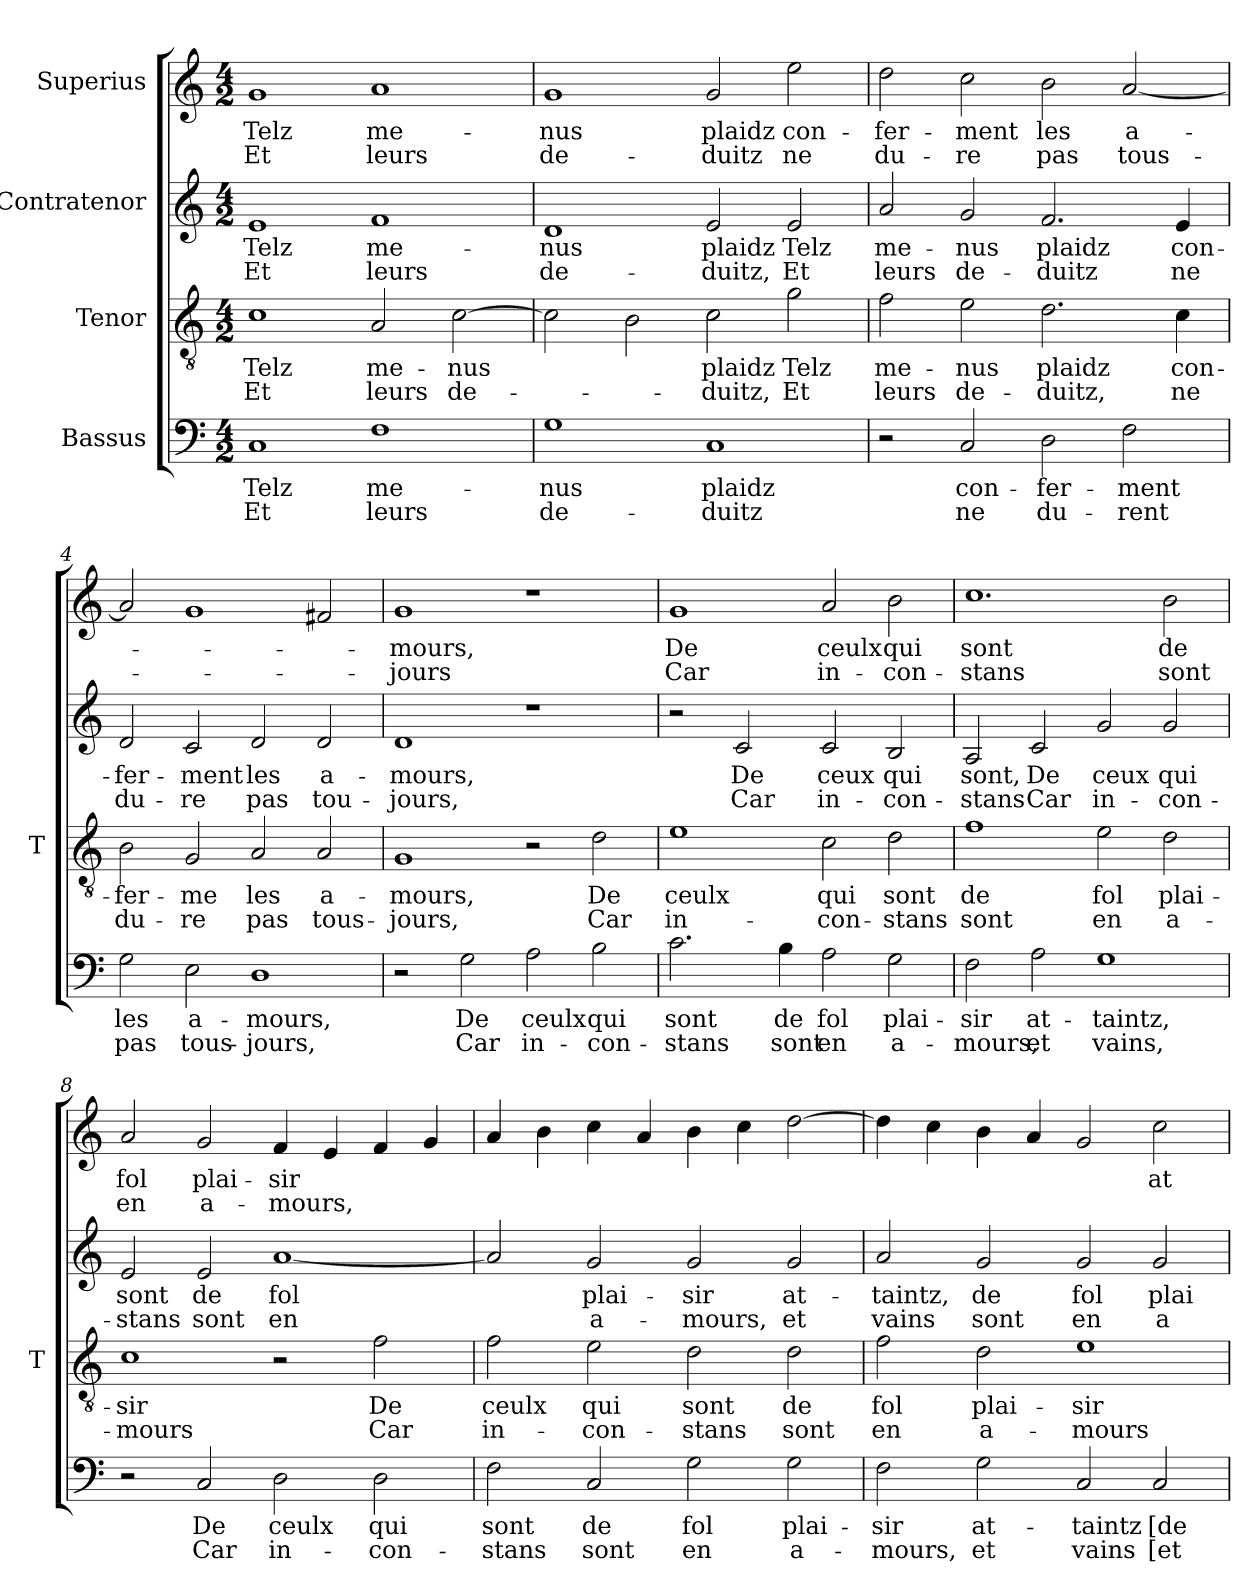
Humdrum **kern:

**kern	**text	**text	**kern	**text	**text	**kern	**text	**text	**kern	**text	**text
*part4	*part4	*part4	*part3	*part3	*part3	*part2	*part2	*part2	*part1	*part1	*part1
*staff4	*staff4	*staff4	*staff3	*staff3	*staff3	*staff2	*staff2	*staff2	*staff1	*staff1	*staff1
*I"Bassus	*	*	*I"Tenor	*	*	*I"Contratenor	*	*	*I"Superius	*	*
*	*	*	*I'T	*	*	*	*	*	*	*	*
*clefF4	*	*	*clefGv2	*	*	*clefG2	*	*	*clefG2	*	*
*k[]	*	*	*k[]	*	*	*k[]	*	*	*k[]	*	*
*M4/2	*	*	*M4/2	*	*	*M4/2	*	*	*M4/2	*	*
=1	=1	=1	=1	=1	=1	=1	=1	=1	=1	=1	=1
1C	-Telz	-Et	1c	-Telz	-Et	1e	-Telz	-Et	1g	-Telz	-Et
1F	me-	-leurs	2A	me-	-leurs	1f	me-	-leurs	1a	me-	-leurs
.	.	.	[2c	-nus	de-	.	.	.	.	.	.
=2	=2	=2	=2	=2	=2	=2	=2	=2	=2	=2	=2
1G	-nus	de-	2c]	.	.	1d	-nus	de-	1g	-nus	de-
.	.	.	2B	.	.	.	.	.	.	.	.
1C	-plaidz	-duitz	2c	-plaidz	-duitz,	2e	-plaidz	-duitz,	2g	-plaidz	-duitz
.	.	.	2g	-Telz	-Et	2e	-Telz	-Et	2ee	con-	-ne
=3	=3	=3	=3	=3	=3	=3	=3	=3	=3	=3	=3
2r	.	.	2f	me-	-leurs	2a	me-	-leurs	2dd	fer-	du-
2C	con-	-ne	2e	-nus	de-	2g	-nus	de-	2cc	-ment	-re
2D	fer-	du-	2.d	-plaidz	-duitz,	2.f	-plaidz	-duitz	2b	-les	-pas
2F	-ment	-rent	.	.	.	.	.	.	[2a	a-	tous-
.	.	.	4c	con-	-ne	4e	con-	-ne	.	.	.
=4	=4	=4	=4	=4	=4	=4	=4	=4	=4	=4	=4
2G	-les	-pas	2B	fer-	du-	2d	fer-	du-	2a]	.	.
2E	a-	tous-	2G	-me	-re	2c	-ment	-re	1g	.	.
1D	-mours,	-jours,	2A	-les	-pas	2d	-les	-pas	.	.	.
.	.	.	2A	a-	tous-	2d	a-	tou-	2f#X	.	.
=5	=5	=5	=5	=5	=5	=5	=5	=5	=5	=5	=5
2r	.	.	1G	-mours,	-jours,	1d	-mours,	-jours,	1g	-mours,	-jours
2G	-De	-Car	.	.	.	.	.	.	.	.	.
2A	-ceulx	in-	2r	.	.	1r	.	.	1r	.	.
2B	-qui	con-	2d	-De	-Car	.	.	.	.	.	.
=6	=6	=6	=6	=6	=6	=6	=6	=6	=6	=6	=6
2.c	-sont	-stans	1e	-ceulx	in-	2r	.	.	1g	-De	-Car
.	.	.	.	.	.	2c	-De	-Car	.	.	.
4B	-de	-sont	.	.	.	.	.	.	.	.	.
2A	-fol	-en	2c	-qui	con-	2c	-ceux	in-	2a	-ceulx	in-
2G	plai-	a-	2d	-sont	-stans	2B	-qui	con-	2b	-qui	con-
=7	=7	=7	=7	=7	=7	=7	=7	=7	=7	=7	=7
2F	-sir	-mours,	1f	-de	-sont	2A	-sont,	-stans	1.cc	-sont	-stans
2A	at-	-et	.	.	.	2c	-De	-Car	.	.	.
1G	-taintz,	-vains,	2e	-fol	-en	2g	-ceux	in-	.	.	.
.	.	.	2d	plai-	a-	2g	-qui	con-	2b	-de	-sont
=8	=8	=8	=8	=8	=8	=8	=8	=8	=8	=8	=8
2r	.	.	1c	-sir	-mours	2e	-sont	-stans	2a	-fol	-en
2C	-De	-Car	.	.	.	2e	-de	-sont	2g	plai-	a-
2D	-ceulx	in-	2r	.	.	[1a	-fol	-en	4f	-sir	-mours,
.	.	.	.	.	.	.	.	.	4e	.	.
2D	-qui	con-	2f	-De	-Car	.	.	.	4f	.	.
.	.	.	.	.	.	.	.	.	4g	.	.
=9	=9	=9	=9	=9	=9	=9	=9	=9	=9	=9	=9
2F	-sont	-stans	2f	-ceulx	in-	2a]	.	.	4a	.	.
.	.	.	.	.	.	.	.	.	4b	.	.
2C	-de	-sont	2e	-qui	con-	2g	plai-	a-	4cc	.	.
.	.	.	.	.	.	.	.	.	4a	.	.
2G	-fol	-en	2d	-sont	-stans	2g	-sir	-mours,	4b	.	.
.	.	.	.	.	.	.	.	.	4cc	.	.
2G	plai-	a-	2d	-de	-sont	2g	at-	-et	[2dd	.	.
=10	=10	=10	=10	=10	=10	=10	=10	=10	=10	=10	=10
2F	-sir	-mours,	2f	-fol	-en	2a	-taintz,	-vains	4dd]	.	.
.	.	.	.	.	.	.	.	.	4cc	.	.
2G	at-	-et	2d	plai-	a-	2g	-de	-sont	4b	.	.
.	.	.	.	.	.	.	.	.	4a	.	.
2C	-taintz	-vains	1e	-sir	-mours	2g	-fol	-en	2g	.	.
2C	-[de	-[et	.	.	.	2g	plai-	a-	2cc	at-	.
=	=	=	=	=	=	=	=	=	=	=	=
*-	*-	*-	*-	*-	*-	*-	*-	*-	*-	*-	*-
